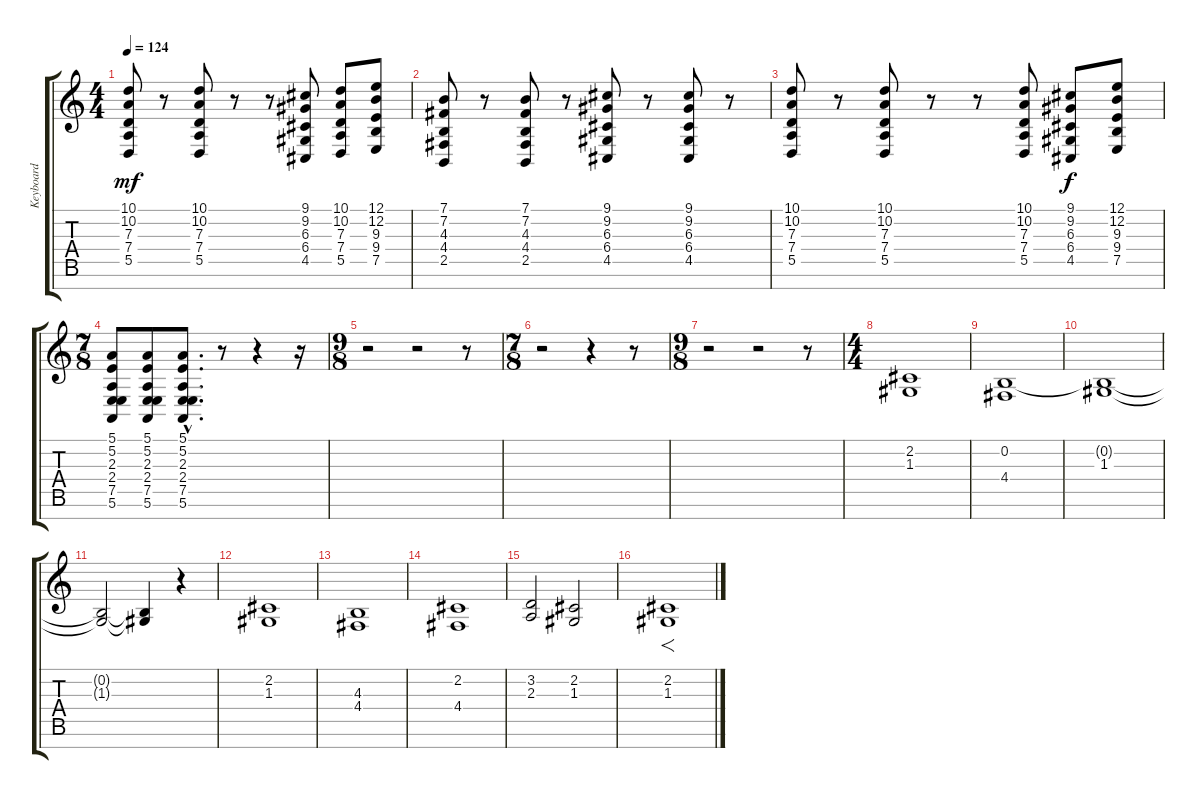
\track ("Keyboard" "Keyboard") {instrument choiraahs}
\staff {score tabs}
\tuning (E4 B3 G3 D3 A2 E2 B1) {hide}
\ts (4 4)
\tempo 124
\clef g2
\ks c
(10.1 10.2 7.3 7.4 5.5).8{dy mf} r.8 (10.1 10.2 7.3 7.4 5.5).8 r.8 r.8 (9.1 9.2 6.3 6.4 4.5).8 (10.1 10.2 7.3 7.4 5.5).8 (12.1 12.2 9.3 9.4 7.5).8 |
(7.1 7.2 4.3 4.4 2.5).8 r.8 (7.1 7.2 4.3 4.4 2.5).8 r.8 (9.1 9.2 6.3 6.4 4.5).8 r.8 (9.1 9.2 6.3 6.4 4.5).8 r.8 |
(10.1 10.2 7.3 7.4 5.5).8 r.8 (10.1 10.2 7.3 7.4 5.5).8 r.8 r.8 (10.1 10.2 7.3 7.4 5.5).8 (9.1 9.2 6.3 6.4 4.5).8{dy f} (12.1 12.2 9.3 9.4 7.5).8 |
\ts (7 8)
(5.1 5.2 2.3 2.4 7.5 5.6).8 (5.1 5.2 2.3 2.4 7.5 5.6).8 (5.1{hac} 5.2{hac} 2.3{hac} 2.4{hac} 7.5{hac} 5.6{hac}).8{d} r.8 r.4 r.16 |
\ts (9 8)
r.2 r.2 r.8 |
\ts (7 8)
r.2 r.4 r.8 |
\ts (9 8)
r.2 r.2 r.8 |
\ts (4 4)
(2.2 1.3).1 |
(0.2 4.4).1 |
(0.2{t} 1.3).1 |
(0.2{t} 1.3{t}).2 (0.2{t} 1.3{t}).4 r.4 |
(2.2 1.3).1 |
(4.3 4.4).1 |
(2.2 4.4).1 |
(3.2 2.3).2 (2.2 1.3).2 |
(2.2 1.3).1{f}
